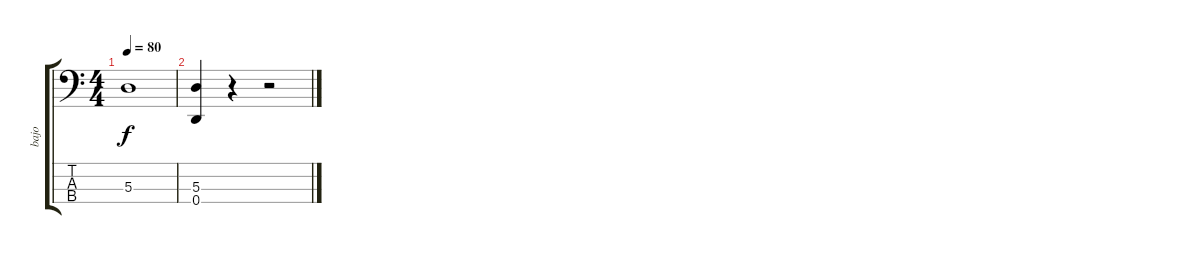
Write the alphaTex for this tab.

\track ("bajo" "bajo") {instrument electricbassfinger}
\staff {score tabs}
\tuning (G2 D2 A1 D1) {hide}
\ts (4 4)
\tempo 80
\clef f4
\ks c
5.3{t}.1{dy f} |
(5.3 0.4).4 r.4 r.2
